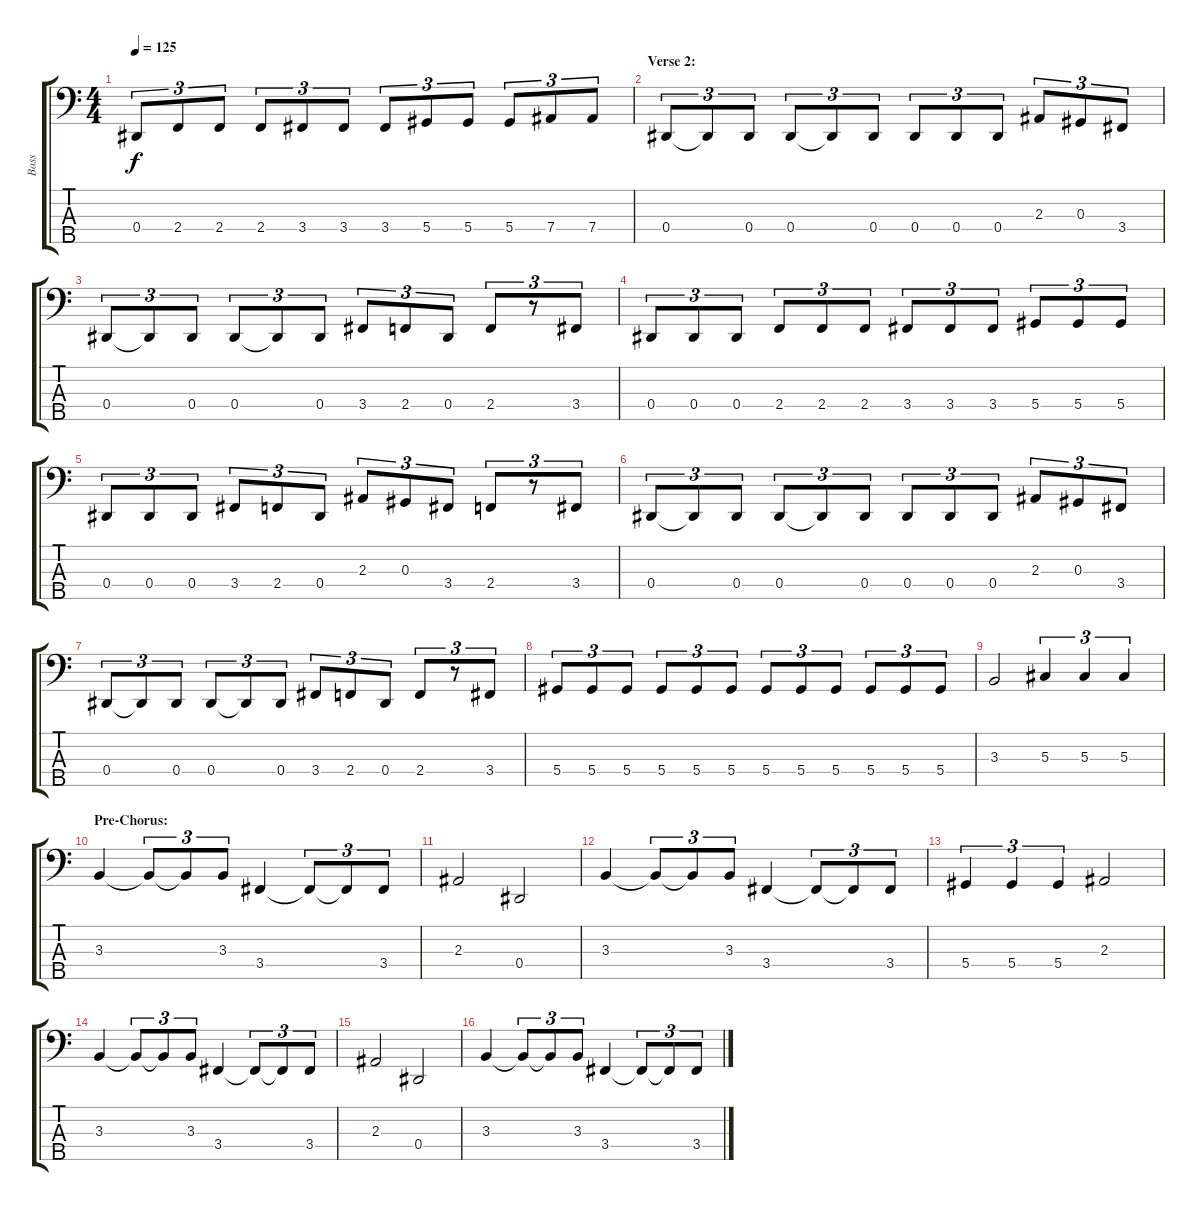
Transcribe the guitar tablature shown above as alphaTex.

\track ("Bass" "Bass") {instrument electricbasspick}
\staff {score tabs}
\tuning (Gb2 Db2 Ab1 Eb1 Bb0) {hide}
\ts (4 4)
\tempo 125
\clef f4
\ks c
0.4.8{tu (3 2) dy f} 2.4.8{tu (3 2)} 2.4.8{tu (3 2)} 2.4.8{tu (3 2)} 3.4.8{tu (3 2)} 3.4.8{tu (3 2)} 3.4.8{tu (3 2)} 5.4.8{tu (3 2)} 5.4.8{tu (3 2)} 5.4.8{tu (3 2)} 7.4.8{tu (3 2)} 7.4.8{tu (3 2)} |
\section ("" "Verse 2:")
0.4.8{tu (3 2)} 0.4{t}.8{tu (3 2)} 0.4.8{tu (3 2)} 0.4.8{tu (3 2)} 0.4{t}.8{tu (3 2)} 0.4.8{tu (3 2)} 0.4.8{tu (3 2)} 0.4.8{tu (3 2)} 0.4.8{tu (3 2)} 2.3.8{tu (3 2)} 0.3.8{tu (3 2)} 3.4.8{tu (3 2)} |
0.4.8{tu (3 2)} 0.4{t}.8{tu (3 2)} 0.4.8{tu (3 2)} 0.4.8{tu (3 2)} 0.4{t}.8{tu (3 2)} 0.4.8{tu (3 2)} 3.4.8{tu (3 2)} 2.4.8{tu (3 2)} 0.4.8{tu (3 2)} 2.4.8{tu (3 2)} r.8{tu (3 2)} 3.4.8{tu (3 2)} |
0.4.8{tu (3 2)} 0.4.8{tu (3 2)} 0.4.8{tu (3 2)} 2.4.8{tu (3 2)} 2.4.8{tu (3 2)} 2.4.8{tu (3 2)} 3.4.8{tu (3 2)} 3.4.8{tu (3 2)} 3.4.8{tu (3 2)} 5.4.8{tu (3 2)} 5.4.8{tu (3 2)} 5.4.8{tu (3 2)} |
0.4.8{tu (3 2)} 0.4.8{tu (3 2)} 0.4.8{tu (3 2)} 3.4.8{tu (3 2)} 2.4.8{tu (3 2)} 0.4.8{tu (3 2)} 2.3.8{tu (3 2)} 0.3.8{tu (3 2)} 3.4.8{tu (3 2)} 2.4.8{tu (3 2)} r.8{tu (3 2)} 3.4.8{tu (3 2)} |
0.4.8{tu (3 2)} 0.4{t}.8{tu (3 2)} 0.4.8{tu (3 2)} 0.4.8{tu (3 2)} 0.4{t}.8{tu (3 2)} 0.4.8{tu (3 2)} 0.4.8{tu (3 2)} 0.4.8{tu (3 2)} 0.4.8{tu (3 2)} 2.3.8{tu (3 2)} 0.3.8{tu (3 2)} 3.4.8{tu (3 2)} |
0.4.8{tu (3 2)} 0.4{t}.8{tu (3 2)} 0.4.8{tu (3 2)} 0.4.8{tu (3 2)} 0.4{t}.8{tu (3 2)} 0.4.8{tu (3 2)} 3.4.8{tu (3 2)} 2.4.8{tu (3 2)} 0.4.8{tu (3 2)} 2.4.8{tu (3 2)} r.8{tu (3 2)} 3.4.8{tu (3 2)} |
5.4.8{tu (3 2)} 5.4.8{tu (3 2)} 5.4.8{tu (3 2)} 5.4.8{tu (3 2)} 5.4.8{tu (3 2)} 5.4.8{tu (3 2)} 5.4.8{tu (3 2)} 5.4.8{tu (3 2)} 5.4.8{tu (3 2)} 5.4.8{tu (3 2)} 5.4.8{tu (3 2)} 5.4.8{tu (3 2)} |
3.3.2 5.3.4{tu (3 2)} 5.3.4{tu (3 2)} 5.3.4{tu (3 2)} |
\section ("" "Pre-Chorus:")
3.3.4 3.3{t}.8{tu (3 2)} 3.3{t}.8{tu (3 2)} 3.3.8{tu (3 2)} 3.4.4 3.4{t}.8{tu (3 2)} 3.4{t}.8{tu (3 2)} 3.4.8{tu (3 2)} |
2.3.2 0.4.2 |
3.3.4 3.3{t}.8{tu (3 2)} 3.3{t}.8{tu (3 2)} 3.3.8{tu (3 2)} 3.4.4 3.4{t}.8{tu (3 2)} 3.4{t}.8{tu (3 2)} 3.4.8{tu (3 2)} |
5.4.4{tu (3 2)} 5.4.4{tu (3 2)} 5.4.4{tu (3 2)} 2.3.2 |
3.3.4 3.3{t}.8{tu (3 2)} 3.3{t}.8{tu (3 2)} 3.3.8{tu (3 2)} 3.4.4 3.4{t}.8{tu (3 2)} 3.4{t}.8{tu (3 2)} 3.4.8{tu (3 2)} |
2.3.2 0.4.2 |
3.3.4 3.3{t}.8{tu (3 2)} 3.3{t}.8{tu (3 2)} 3.3.8{tu (3 2)} 3.4.4 3.4{t}.8{tu (3 2)} 3.4{t}.8{tu (3 2)} 3.4.8{tu (3 2)}
